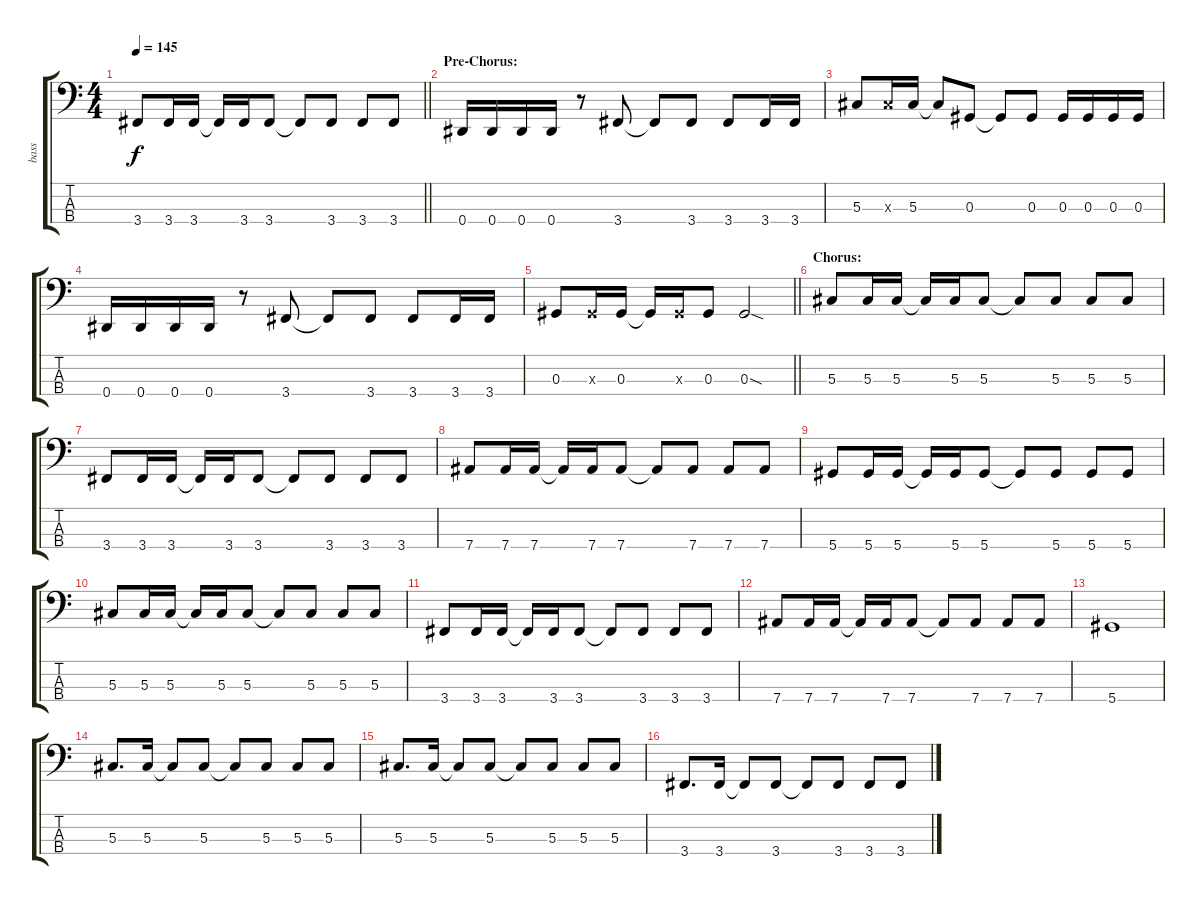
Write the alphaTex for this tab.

\track ("bass" "bass") {instrument electricbasspick}
\staff {score tabs}
\tuning (Gb2 Db2 Ab1 Eb1) {hide}
\ts (4 4)
\tempo 145
\clef f4
\barLineRight lightlight
\ks c
3.4.8{dy f} 3.4.16 3.4.16 3.4{t}.16 3.4.16 3.4.8 3.4{t}.8 3.4.8 3.4.8 3.4.8 |
\section ("" "Pre-Chorus:")
0.4.16 0.4.16 0.4.16 0.4.16 r.8 3.4.8 3.4{t}.8 3.4.8 3.4.8 3.4.16 3.4.16 |
5.3.8 5.3{x}.16 5.3.16 5.3{t}.8 0.3.8 0.3{t}.8 0.3.8 0.3.16 0.3.16 0.3.16 0.3.16 |
0.4.16 0.4.16 0.4.16 0.4.16 r.8 3.4.8 3.4{t}.8 3.4.8 3.4.8 3.4.16 3.4.16 |
\barLineRight lightlight
0.3.8 0.3{x}.16 0.3.16 0.3{t}.16 0.3{x}.16 0.3.8 0.3{sod}.2 |
\section ("" "Chorus:")
5.3.8 5.3.16 5.3.16 5.3{t}.16 5.3.16 5.3.8 5.3{t}.8 5.3.8 5.3.8 5.3.8 |
3.4.8 3.4.16 3.4.16 3.4{t}.16 3.4.16 3.4.8 3.4{t}.8 3.4.8 3.4.8 3.4.8 |
7.4.8 7.4.16 7.4.16 7.4{t}.16 7.4.16 7.4.8 7.4{t}.8 7.4.8 7.4.8 7.4.8 |
5.4.8 5.4.16 5.4.16 5.4{t}.16 5.4.16 5.4.8 5.4{t}.8 5.4.8 5.4.8 5.4.8 |
5.3.8 5.3.16 5.3.16 5.3{t}.16 5.3.16 5.3.8 5.3{t}.8 5.3.8 5.3.8 5.3.8 |
3.4.8 3.4.16 3.4.16 3.4{t}.16 3.4.16 3.4.8 3.4{t}.8 3.4.8 3.4.8 3.4.8 |
7.4.8 7.4.16 7.4.16 7.4{t}.16 7.4.16 7.4.8 7.4{t}.8 7.4.8 7.4.8 7.4.8 |
5.4.1 |
5.3.8{d} 5.3.16 5.3{t}.8 5.3.8 5.3{t}.8 5.3.8 5.3.8 5.3.8 |
5.3.8{d} 5.3.16 5.3{t}.8 5.3.8 5.3{t}.8 5.3.8 5.3.8 5.3.8 |
3.4.8{d} 3.4.16 3.4{t}.8 3.4.8 3.4{t}.8 3.4.8 3.4.8 3.4.8
